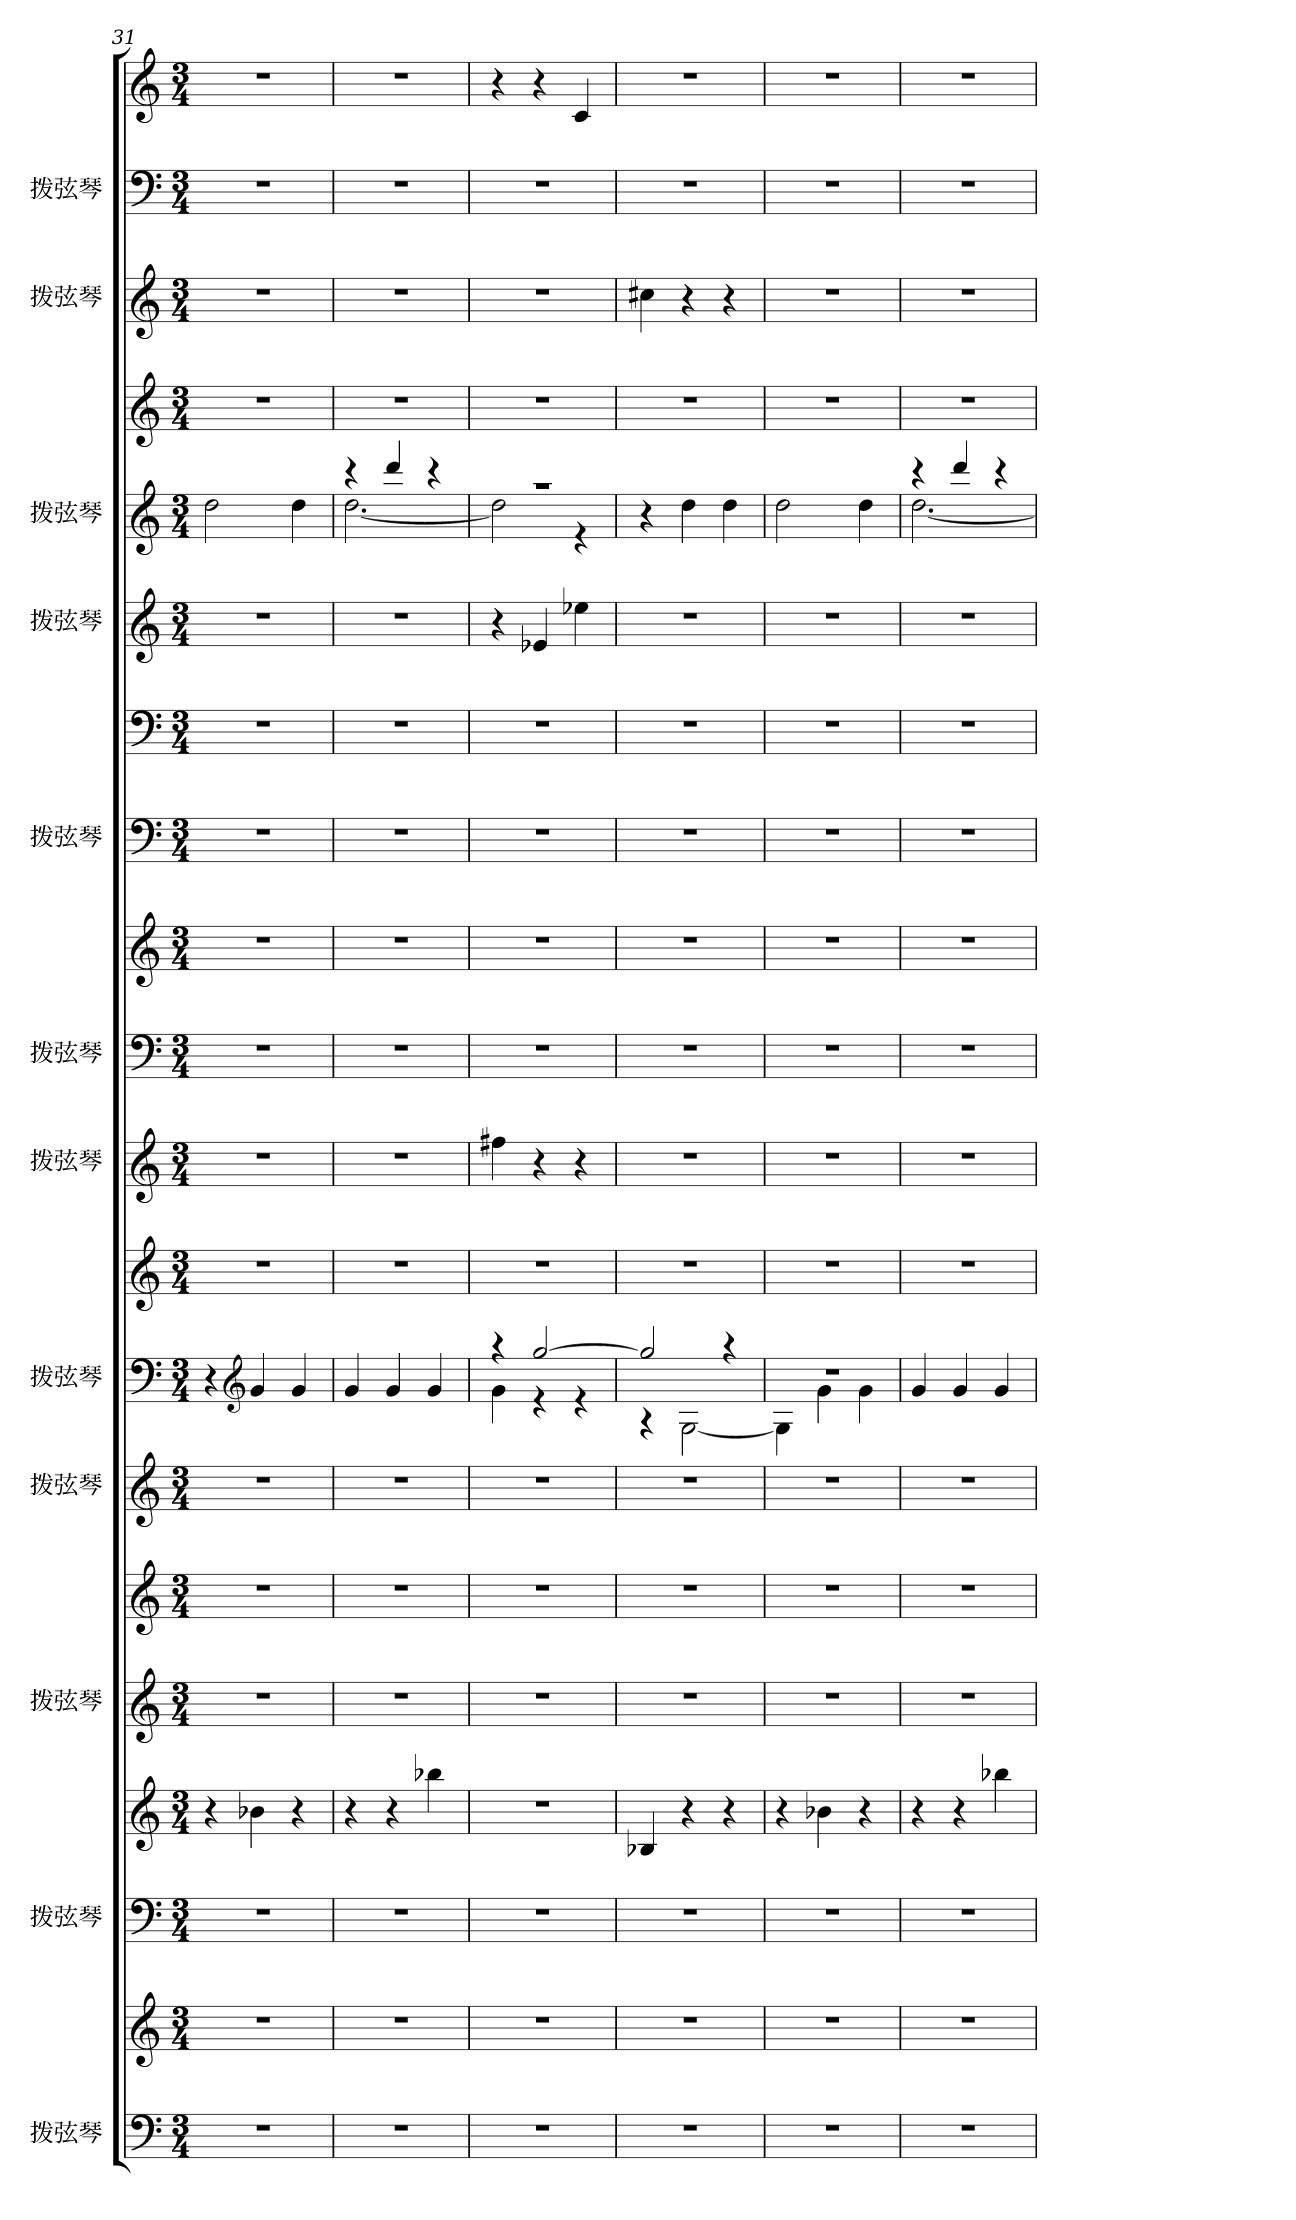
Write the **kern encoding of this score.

**kern	**kern	**kern	**kern	**kern	**kern	**kern	**kern	**kern	**kern	**kern	**kern	**kern	**kern	**kern	**kern	**kern	**kern	**kern	**kern
*part12	*part12	*part11	*part11	*part10	*part10	*part9	*part8	*part8	*part7	*part6	*part6	*part5	*part5	*part4	*part3	*part3	*part2	*part1	*part1
*staff20	*staff19	*staff18	*staff17	*staff16	*staff15	*staff14	*staff13	*staff12	*staff11	*staff10	*staff9	*staff8	*staff7	*staff6	*staff5	*staff4	*staff3	*staff2	*staff1
*I"拨弦琴	*	*I"拨弦琴	*	*I"拨弦琴	*	*I"拨弦琴	*I"拨弦琴	*	*I"拨弦琴	*I"拨弦琴	*	*I"拨弦琴	*	*I"拨弦琴	*I"拨弦琴	*	*I"拨弦琴	*I"拨弦琴	*
*clefF4	*clefG2	*clefF4	*clefG2	*clefG2	*clefG2	*clefG2	*clefF4	*clefG2	*clefG2	*clefF4	*clefG2	*clefF4	*clefF4	*clefG2	*clefG2	*clefG2	*clefG2	*clefF4	*clefG2
*k[]	*k[]	*k[]	*k[]	*k[]	*k[]	*k[]	*k[]	*k[]	*k[]	*k[]	*k[]	*k[]	*k[]	*k[]	*k[]	*k[]	*k[]	*k[]	*k[]
*M3/4	*M3/4	*M3/4	*M3/4	*M3/4	*M3/4	*M3/4	*M3/4	*M3/4	*M3/4	*M3/4	*M3/4	*M3/4	*M3/4	*M3/4	*M3/4	*M3/4	*M3/4	*M3/4	*M3/4
=31	=31	=31	=31	=31	=31	=31	=31	=31	=31	=31	=31	=31	=31	=31	=31	=31	=31	=31	=31
2.r	2.r	2.r	4r	2.r	2.r	2.r	4r	2.r	2.r	2.r	2.r	2.r	2.r	2.r	2dd\	2.r	2.r	2.r	2.r
*	*	*	*	*	*	*	*clefG2	*	*	*	*	*	*	*	*	*	*	*	*
.	.	.	4b-X\	.	.	.	4g/	.	.	.	.	.	.	.	.	.	.	.	.
.	.	.	4r	.	.	.	4g/	.	.	.	.	.	.	.	4dd\	.	.	.	.
=32	=32	=32	=32	=32	=32	=32	=32	=32	=32	=32	=32	=32	=32	=32	=32	=32	=32	=32	=32
*	*	*	*	*	*	*	*	*	*	*	*	*	*	*	*^	*	*	*	*
2.r	2.r	2.r	4r	2.r	2.r	2.r	4g/	2.r	2.r	2.r	2.r	2.r	2.r	2.r	4r	[2.dd\	2.r	2.r	2.r	2.r
.	.	.	4r	.	.	.	4g/	.	.	.	.	.	.	.	4ddd/	.	.	.	.	.
.	.	.	4bb-X\	.	.	.	4g/	.	.	.	.	.	.	.	4r	.	.	.	.	.
=33	=33	=33	=33	=33	=33	=33	=33	=33	=33	=33	=33	=33	=33	=33	=33	=33	=33	=33	=33	=33
*	*	*	*	*	*	*	*^	*	*	*	*	*	*	*	*	*	*	*	*	*
2.r	2.r	2.r	2.r	2.r	2.r	2.r	4r	4g\	2.r	4ff#X\	2.r	2.r	2.r	2.r	4r	2.r	2dd\]	2.r	2.r	2.r	4r
.	.	.	.	.	.	.	[2gg/	4r	.	4r	.	.	.	.	4e-X/	.	.	.	.	.	4r
.	.	.	.	.	.	.	.	4r	.	4r	.	.	.	.	4ee-X\	.	4r	.	.	.	4c/
*	*	*	*	*	*	*	*	*	*	*	*	*	*	*	*	*v	*v	*	*	*	*
=34	=34	=34	=34	=34	=34	=34	=34	=34	=34	=34	=34	=34	=34	=34	=34	=34	=34	=34	=34	=34
2.r	2.r	2.r	4B-X/	2.r	2.r	2.r	2gg/]	4r	2.r	2.r	2.r	2.r	2.r	2.r	2.r	4r	2.r	4cc#X\	2.r	2.r
.	.	.	4r	.	.	.	.	[2G\	.	.	.	.	.	.	.	4dd\	.	4r	.	.
.	.	.	4r	.	.	.	4r	.	.	.	.	.	.	.	.	4dd\	.	4r	.	.
=35	=35	=35	=35	=35	=35	=35	=35	=35	=35	=35	=35	=35	=35	=35	=35	=35	=35	=35	=35	=35
2.r	2.r	2.r	4r	2.r	2.r	2.r	2.r	4G\]	2.r	2.r	2.r	2.r	2.r	2.r	2.r	2dd\	2.r	2.r	2.r	2.r
.	.	.	4b-X\	.	.	.	.	4g\	.	.	.	.	.	.	.	.	.	.	.	.
.	.	.	4r	.	.	.	.	4g\	.	.	.	.	.	.	.	4dd\	.	.	.	.
*	*	*	*	*	*	*	*v	*v	*	*	*	*	*	*	*	*	*	*	*	*
!!LO:PB:g=z
=36	=36	=36	=36	=36	=36	=36	=36	=36	=36	=36	=36	=36	=36	=36	=36	=36	=36	=36	=36
*	*	*	*	*	*	*	*	*	*	*	*	*	*	*	*^	*	*	*	*
2.r	2.r	2.r	4r	2.r	2.r	2.r	4g/	2.r	2.r	2.r	2.r	2.r	2.r	2.r	4r	[2.dd\	2.r	2.r	2.r	2.r
.	.	.	4r	.	.	.	4g/	.	.	.	.	.	.	.	4ddd/	.	.	.	.	.
.	.	.	4bb-X\	.	.	.	4g/	.	.	.	.	.	.	.	4r	.	.	.	.	.
*	*	*	*	*	*	*	*	*	*	*	*	*	*	*	*v	*v	*	*	*	*
=	=	=	=	=	=	=	=	=	=	=	=	=	=	=	=	=	=	=	=
*-	*-	*-	*-	*-	*-	*-	*-	*-	*-	*-	*-	*-	*-	*-	*-	*-	*-	*-	*-
